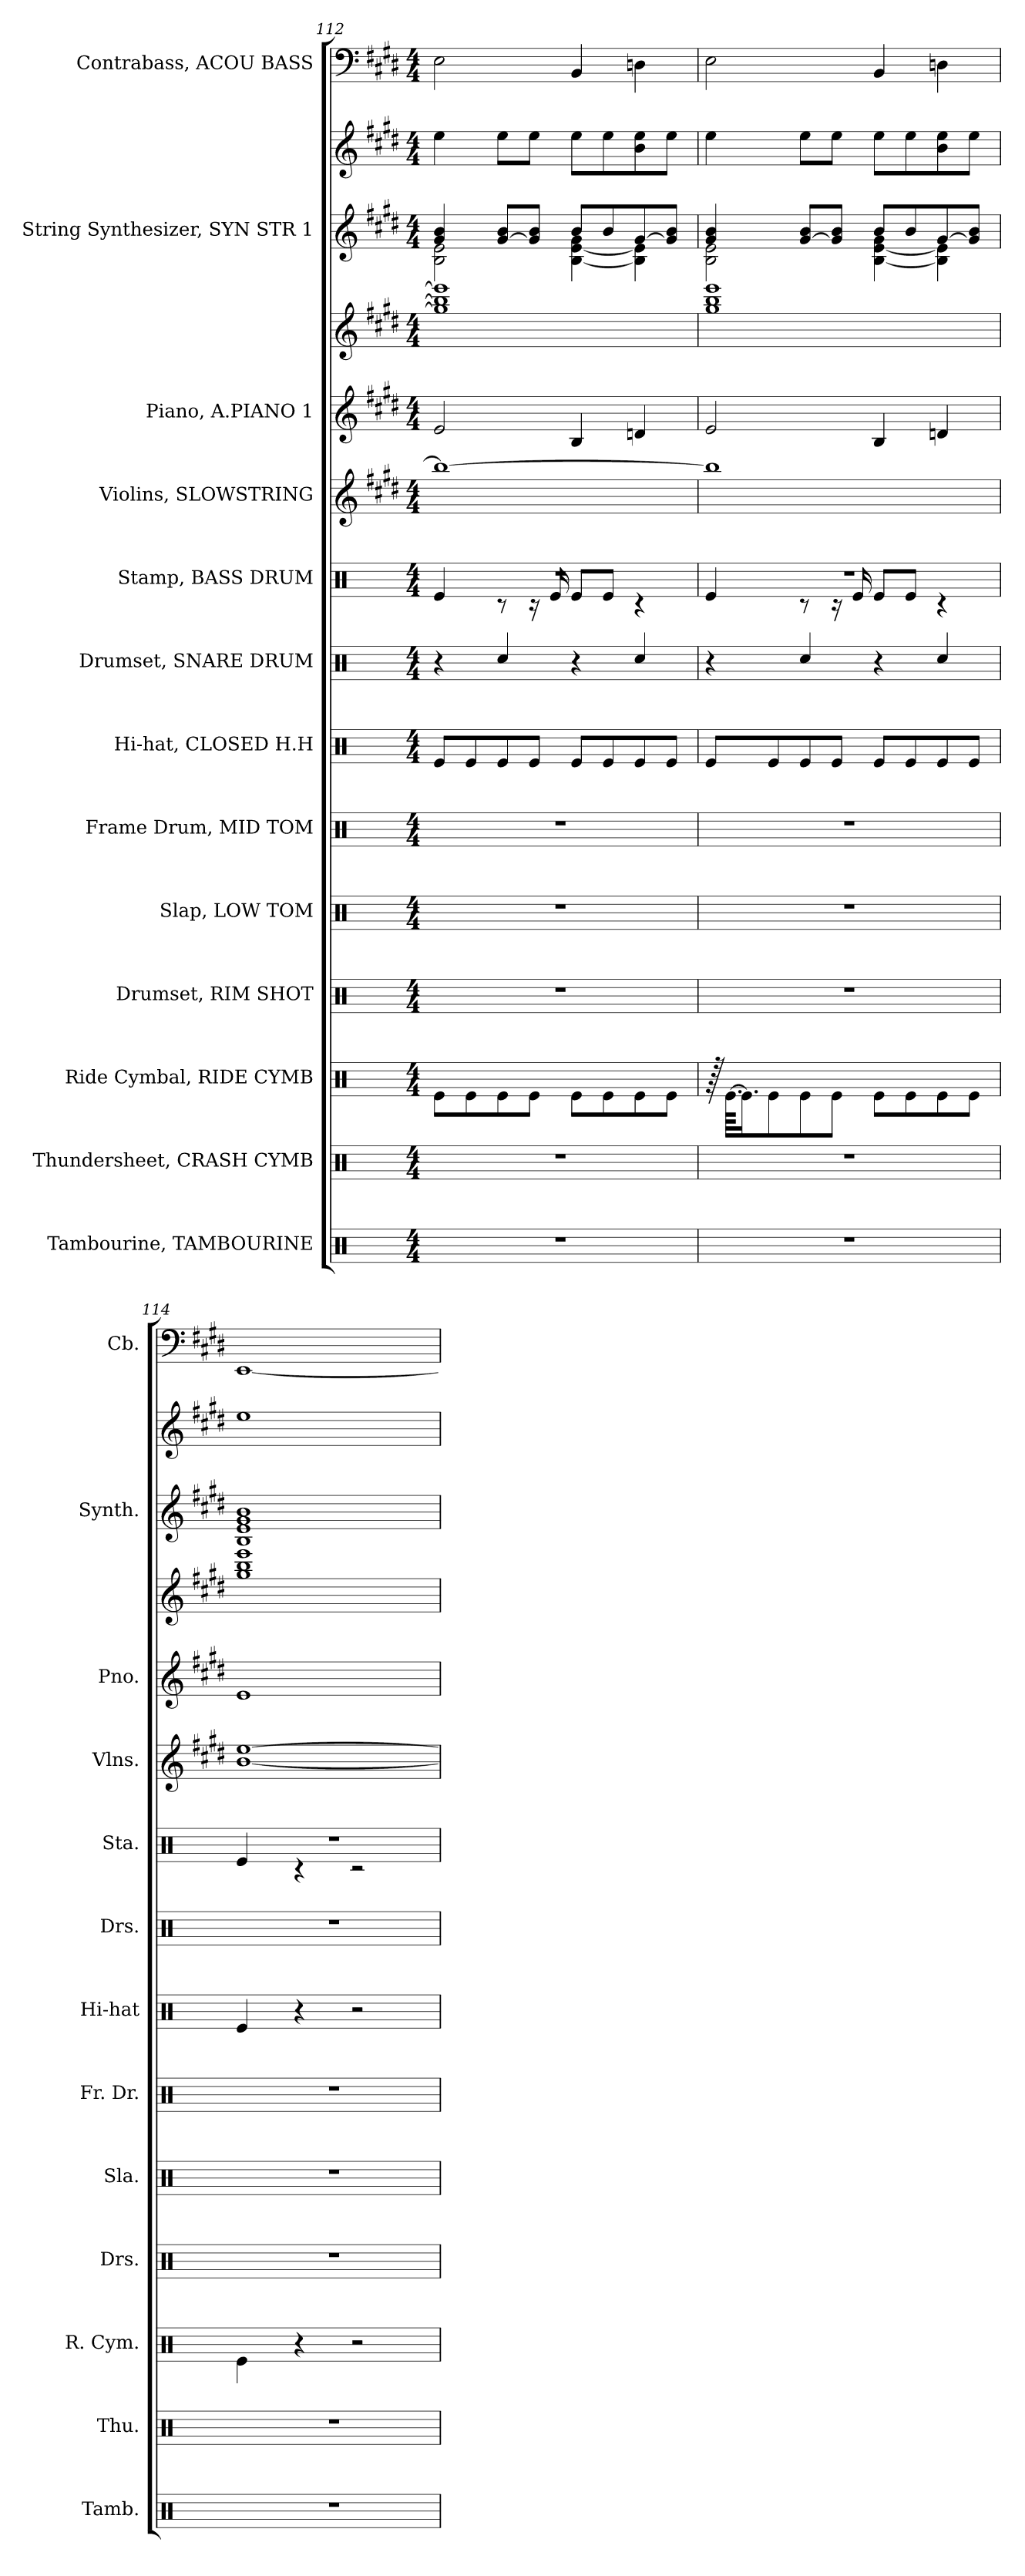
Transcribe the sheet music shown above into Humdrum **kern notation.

**kern	**kern	**kern	**kern	**kern	**kern	**kern	**kern	**kern	**kern	**kern	**kern	**kern	**kern	**kern
*part13	*part12	*part11	*part10	*part9	*part8	*part7	*part6	*part5	*part4	*part3	*part3	*part2	*part2	*part1
*staff15	*staff14	*staff13	*staff12	*staff11	*staff10	*staff9	*staff8	*staff7	*staff6	*staff5	*staff4	*staff3	*staff2	*staff1
*I"Tambourine, TAMBOURINE	*I"Thundersheet, CRASH CYMB	*I"Ride Cymbal, RIDE CYMB	*I"Drumset, RIM SHOT	*I"Slap, LOW TOM	*I"Frame Drum, MID TOM	*I"Hi-hat, CLOSED H.H	*I"Drumset, SNARE DRUM	*I"Stamp, BASS DRUM	*I"Violins, SLOWSTRING	*I"Piano, A.PIANO 1	*	*I"String Synthesizer, SYN STR 1	*	*I"Contrabass, ACOU BASS
*I'Tamb.	*I'Thu.	*I'R. Cym.	*I'Drs.	*I'Sla.	*I'Fr. Dr.	*I'Hi-hat	*I'Drs.	*I'Sta.	*I'Vlns.	*I'Pno.	*	*I'Synth.	*	*I'Cb.
!!LO:PB:g=z
*clefX	*clefX	*clefX	*clefX	*clefX	*clefX	*clefX	*clefX	*clefX	*clefG2	*clefG2	*clefG2	*clefG2	*clefG2	*clefF4
*	*	*	*	*	*	*	*	*	*	*	*	*	*	*ITrd7c12
*k[]	*k[]	*k[]	*k[]	*k[]	*k[]	*k[]	*k[]	*k[]	*k[f#c#g#d#]	*k[f#c#g#d#]	*k[f#c#g#d#]	*k[f#c#g#d#]	*k[f#c#g#d#]	*k[f#c#g#d#]
*M4/4	*M4/4	*M4/4	*M4/4	*M4/4	*M4/4	*M4/4	*M4/4	*M4/4	*M4/4	*M4/4	*M4/4	*M4/4	*M4/4	*M4/4
=112	=112	=112	=112	=112	=112	=112	=112	=112	=112	=112	=112	=112	=112	=112
*	*	*	*	*	*	*	*	*^	*	*	*	*^	*	*
1r	1r	8Re\L	1r	1r	1r	8Re/L	4r	1r	4Re/	1bb_	2e/	1gg#] 1bb] 1eee]	4g#/ 4b/	2B\ 2e\	4ee\	2EE\
.	.	8Re\	.	.	.	8Re/	.	.	.	.	.	.	.	.	.	.
.	.	8Re\	.	.	.	8Re/	4Rcc/	.	8r	.	.	.	[8g#/ 8b/L	.	8ee\L	.
.	.	8Re\J	.	.	.	8Re/J	.	.	16r	.	.	.	8g#/] 8b/J	.	8ee\J	.
.	.	.	.	.	.	.	.	.	16Re/	.	.	.	.	.	.	.
.	.	8Re\L	.	.	.	8Re/L	4r	.	8Re/L	.	4B/	.	8b/L	[4B\ [4e\ 4g#\	8ee\L	4BBB/
.	.	8Re\	.	.	.	8Re/	.	.	8Re/J	.	.	.	8b/	.	8ee\	.
.	.	8Re\	.	.	.	8Re/	4Rcc/	.	4r	.	4dn/	.	[8g#/	4B\] 4e\]	8b\ 8ee\	4DDn\
.	.	8Re\J	.	.	.	8Re/J	.	.	.	.	.	.	8g#/] 8b/J	.	8ee\J	.
=113	=113	=113	=113	=113	=113	=113	=113	=113	=113	=113	=113	=113	=113	=113	=113	=113
1r	1r	128r	1r	1r	1r	8Re/L	4r	1r	4Re/	1bb]	2e/	1gg# 1bb 1eee	4g#/ 4b/	2B\ 2e\	4ee\	2EE\
.	.	[64.Re\KKLL	.	.	.	.	.	.	.	.	.	.	.	.	.	.
.	.	16.Re\J]	.	.	.	.	.	.	.	.	.	.	.	.	.	.
.	.	8Re\	.	.	.	8Re/	.	.	.	.	.	.	.	.	.	.
.	.	8Re\	.	.	.	8Re/	4Rcc/	.	8r	.	.	.	[8g#/ 8b/L	.	8ee\L	.
.	.	8Re\J	.	.	.	8Re/J	.	.	16r	.	.	.	8g#/] 8b/J	.	8ee\J	.
.	.	.	.	.	.	.	.	.	16Re/	.	.	.	.	.	.	.
.	.	8Re\L	.	.	.	8Re/L	4r	.	8Re/L	.	4B/	.	8b/L	[4B\ [4e\ 4g#\	8ee\L	4BBB/
.	.	8Re\	.	.	.	8Re/	.	.	8Re/J	.	.	.	8b/	.	8ee\	.
.	.	8Re\	.	.	.	8Re/	4Rcc/	.	4r	.	4dn/	.	[8g#/	4B\] 4e\]	8b\ 8ee\	4DDn\
.	.	8Re\J	.	.	.	8Re/J	.	.	.	.	.	.	8g#/] 8b/J	.	8ee\J	.
*	*	*	*	*	*	*	*	*	*	*	*	*	*v	*v	*	*
=114	=114	=114	=114	=114	=114	=114	=114	=114	=114	=114	=114	=114	=114	=114	=114
1r	1r	4Re\	1r	1r	1r	4Re/	1r	1r	4Re/	[1b [1ee	1e	1gg# 1bb 1eee	1B 1e 1g# 1b	1ee	[1EEE
.	.	4r	.	.	.	4r	.	.	4r	.	.	.	.	.	.
.	.	2r	.	.	.	2r	.	.	2r	.	.	.	.	.	.
*	*	*	*	*	*	*	*	*v	*v	*	*	*	*	*	*
=	=	=	=	=	=	=	=	=	=	=	=	=	=	=
*-	*-	*-	*-	*-	*-	*-	*-	*-	*-	*-	*-	*-	*-	*-
